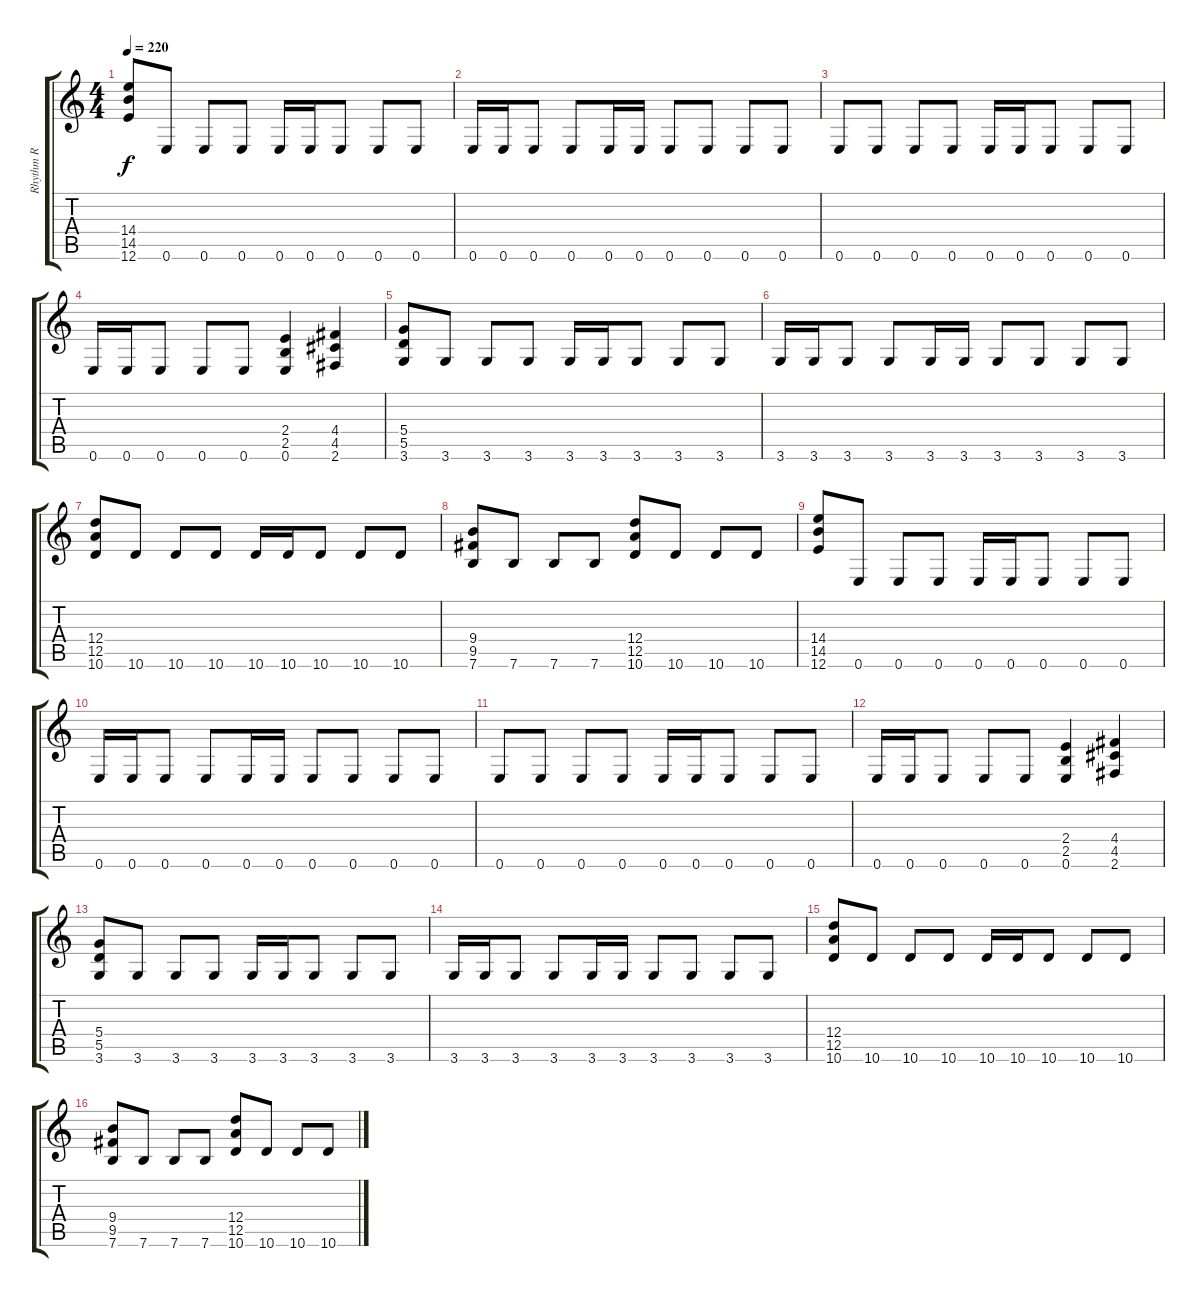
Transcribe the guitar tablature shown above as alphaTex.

\track ("Rhythm R" "Rhythm R") {instrument distortionguitar}
\staff {score tabs}
\tuning (E4 B3 G3 D3 A2 E2) {hide}
\ts (4 4)
\tempo 220
\clef g2
\ks c
(14.4 14.5 12.6).8{dy f} 0.6.8 0.6.8 0.6.8 0.6.16 0.6.16 0.6.8 0.6.8 0.6.8 |
0.6.16 0.6.16 0.6.8 0.6.8 0.6.16 0.6.16 0.6.8 0.6.8 0.6.8 0.6.8 |
0.6.8 0.6.8 0.6.8 0.6.8 0.6.16 0.6.16 0.6.8 0.6.8 0.6.8 |
0.6.16 0.6.16 0.6.8 0.6.8 0.6.8 (2.4 2.5 0.6).4 (4.4 4.5 2.6).4 |
(5.4 5.5 3.6).8 3.6.8 3.6.8 3.6.8 3.6.16 3.6.16 3.6.8 3.6.8 3.6.8 |
3.6.16 3.6.16 3.6.8 3.6.8 3.6.16 3.6.16 3.6.8 3.6.8 3.6.8 3.6.8 |
(12.4 12.5 10.6).8 10.6.8 10.6.8 10.6.8 10.6.16 10.6.16 10.6.8 10.6.8 10.6.8 |
(9.4 9.5 7.6).8 7.6.8 7.6.8 7.6.8 (12.4 12.5 10.6).8 10.6.8 10.6.8 10.6.8 |
(14.4 14.5 12.6).8 0.6.8 0.6.8 0.6.8 0.6.16 0.6.16 0.6.8 0.6.8 0.6.8 |
0.6.16 0.6.16 0.6.8 0.6.8 0.6.16 0.6.16 0.6.8 0.6.8 0.6.8 0.6.8 |
0.6.8 0.6.8 0.6.8 0.6.8 0.6.16 0.6.16 0.6.8 0.6.8 0.6.8 |
0.6.16 0.6.16 0.6.8 0.6.8 0.6.8 (2.4 2.5 0.6).4 (4.4 4.5 2.6).4 |
(5.4 5.5 3.6).8 3.6.8 3.6.8 3.6.8 3.6.16 3.6.16 3.6.8 3.6.8 3.6.8 |
3.6.16 3.6.16 3.6.8 3.6.8 3.6.16 3.6.16 3.6.8 3.6.8 3.6.8 3.6.8 |
(12.4 12.5 10.6).8 10.6.8 10.6.8 10.6.8 10.6.16 10.6.16 10.6.8 10.6.8 10.6.8 |
(9.4 9.5 7.6).8 7.6.8 7.6.8 7.6.8 (12.4 12.5 10.6).8 10.6.8 10.6.8 10.6.8
